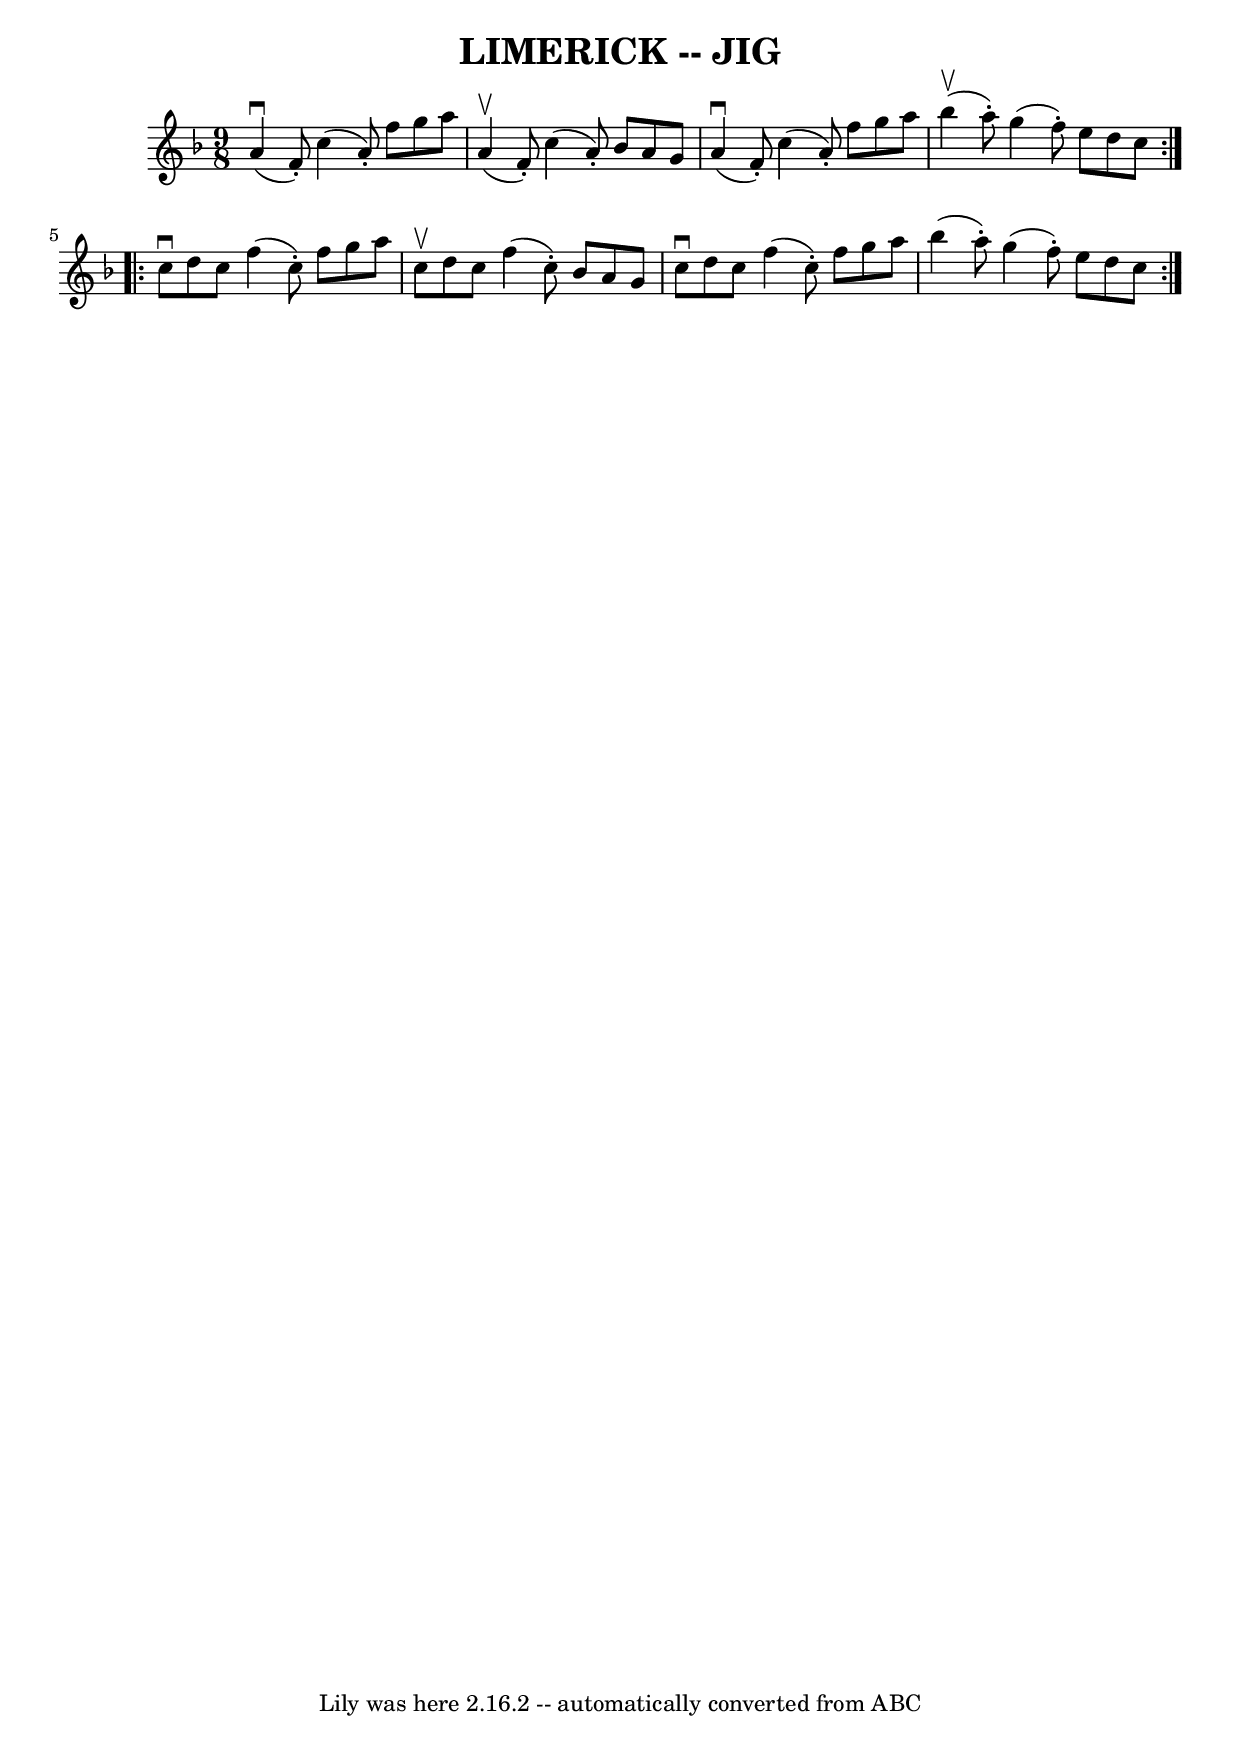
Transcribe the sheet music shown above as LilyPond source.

\version "2.7.40"
\include "Mammoth.ily"
\header {
	%% book = "Ryan's Mammoth Collection of Fiddle Tunes"
	crossRefNumber = "1"
	footnotes = ""
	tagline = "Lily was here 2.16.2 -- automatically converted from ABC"
	title = "LIMERICK -- JIG"
}
voicedefault =  {
\set Score.defaultBarType = "empty"

\repeat volta 2 {
\time 9/8 \key f \major a'4 (^\downbow f'8 -.) c''4 (a'8 -.)   
f''8 g''8 a''8    |
 a'4 (^\upbow f'8 -.) c''4 (a'8 -. 
-) bes'8 a'8 g'8        |
 a'4 (^\downbow f'8 -.) c''4 
(a'8 -.) f''8 g''8 a''8    |
 bes''4 (^\upbow a''8 -. 
-) g''4 (f''8 -.) e''8 d''8 c''8    }     \repeat volta 2 {   
c''8^\downbow d''8 c''8 f''4 (c''8 -.) f''8 g''8 a''8    
|
 c''8^\upbow d''8 c''8 f''4 (c''8 -.) bes'8 a'8    
g'8        |
 c''8^\downbow d''8 c''8 f''4 (c''8 -.)   
f''8 g''8 a''8    |
 bes''4 (a''8 -.) g''4 (f''8 -.)  
 e''8 d''8 c''8    }   
}

\score{
    <<

	\context Staff="default"
	{
	    \voicedefault 
	}

    >>
	\layout {
	}
	\midi {}
}
